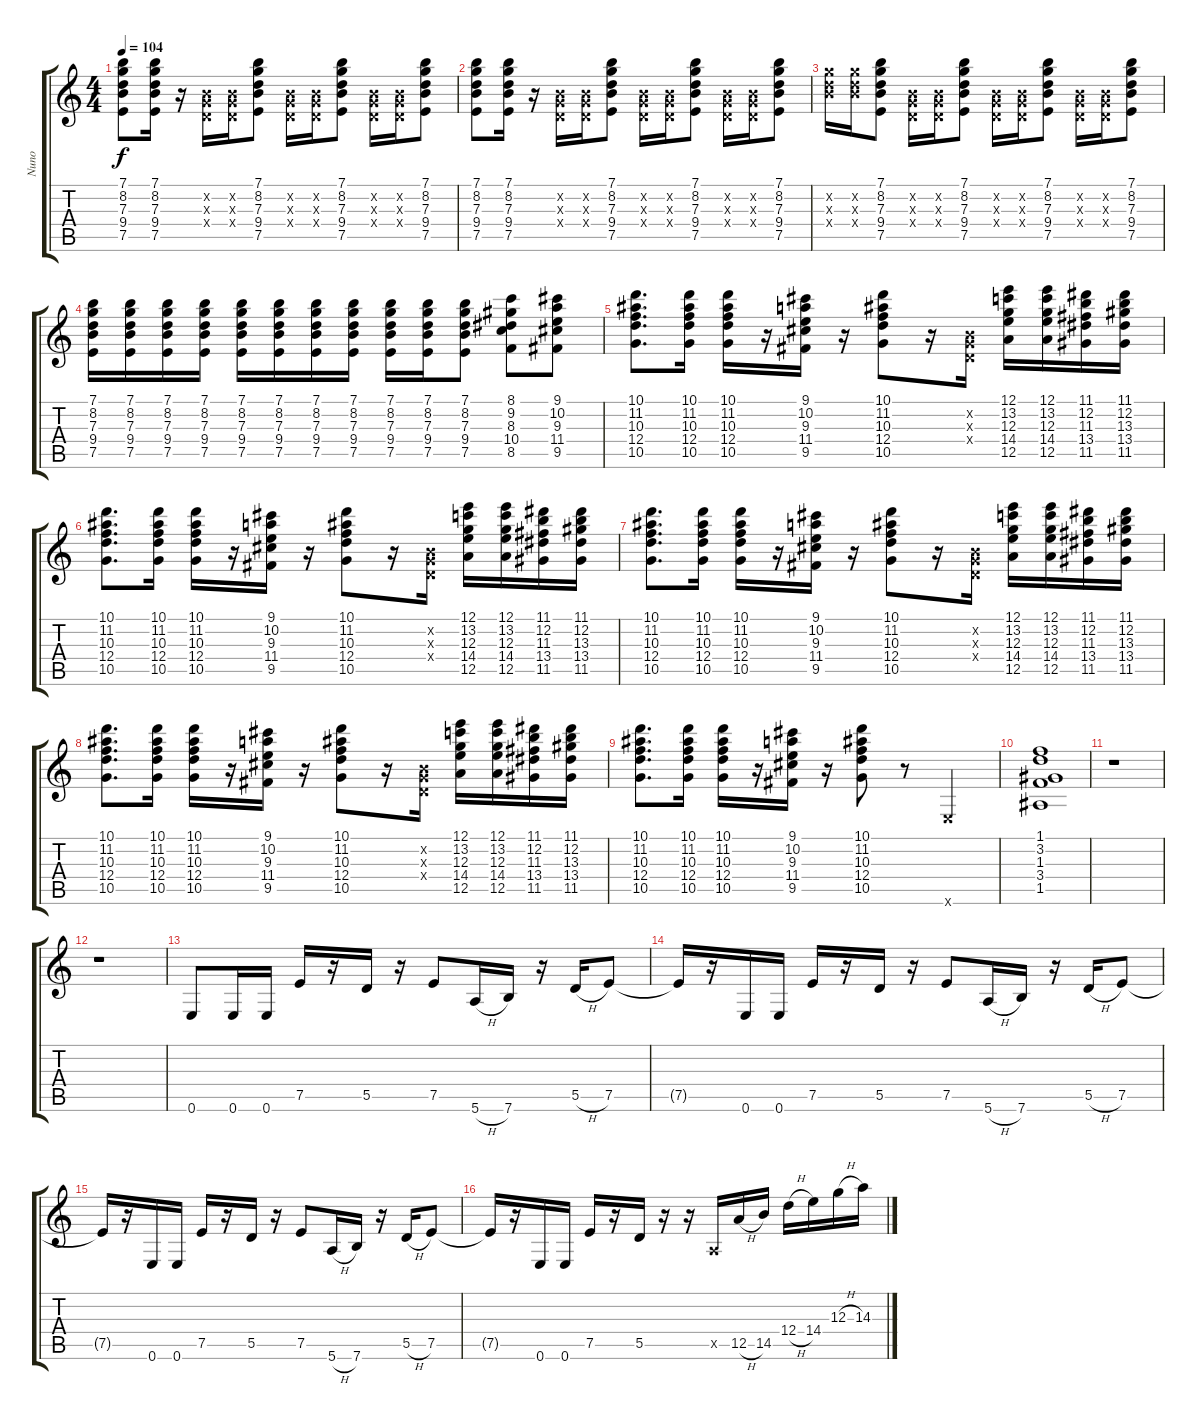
\track ("Nuno" "Nuno") {instrument distortionguitar}
\staff {score tabs}
\tuning (E4 B3 G3 D3 A2 E2) {hide}
\ts (4 4)
\tempo 104
\clef g2
\ks c
(7.1 8.2 7.3 9.4 7.5).8{dy f} (7.1 8.2 7.3 9.4 7.5).16 r.16 (0.2{x} 0.3{x} 0.4{x}).16 (0.2{x} 0.3{x} 0.4{x}).16 (7.1 8.2 7.3 9.4 7.5).8 (0.2{x} 0.3{x} 0.4{x}).16 (0.2{x} 0.3{x} 0.4{x}).16 (7.1 8.2 7.3 9.4 7.5).8 (0.2{x} 0.3{x} 0.4{x}).16 (0.2{x} 0.3{x} 0.4{x}).16 (7.1 8.2 7.3 9.4 7.5).8 |
(7.1 8.2 7.3 9.4 7.5).8 (7.1 8.2 7.3 9.4 7.5).16 r.16 (0.2{x} 0.3{x} 0.4{x}).16 (0.2{x} 0.3{x} 0.4{x}).16 (7.1 8.2 7.3 9.4 7.5).8 (0.2{x} 0.3{x} 0.4{x}).16 (0.2{x} 0.3{x} 0.4{x}).16 (7.1 8.2 7.3 9.4 7.5).8 (0.2{x} 0.3{x} 0.4{x}).16 (0.2{x} 0.3{x} 0.4{x}).16 (7.1 8.2 7.3 9.4 7.5).8 |
(8.2{x} 7.3{x} 9.4{x}).16 (8.2{x} 7.3{x} 9.4{x}).16 (7.1 8.2 7.3 9.4 7.5).8 (0.2{x} 0.3{x} 0.4{x}).16 (0.2{x} 0.3{x} 0.4{x}).16 (7.1 8.2 7.3 9.4 7.5).8 (0.2{x} 0.3{x} 0.4{x}).16 (0.2{x} 0.3{x} 0.4{x}).16 (7.1 8.2 7.3 9.4 7.5).8 (0.2{x} 0.3{x} 0.4{x}).16 (0.2{x} 0.3{x} 0.4{x}).16 (7.1 8.2 7.3 9.4 7.5).8 |
(7.1 8.2 7.3 9.4 7.5).16 (7.1 8.2 7.3 9.4 7.5).16 (7.1 8.2 7.3 9.4 7.5).16 (7.1 8.2 7.3 9.4 7.5).16 (7.1 8.2 7.3 9.4 7.5).16 (7.1 8.2 7.3 9.4 7.5).16 (7.1 8.2 7.3 9.4 7.5).16 (7.1 8.2 7.3 9.4 7.5).16 (7.1 8.2 7.3 9.4 7.5).16 (7.1 8.2 7.3 9.4 7.5).16 (7.1 8.2 7.3 9.4 7.5).8 (8.1 9.2 8.3 10.4 8.5).8 (9.1 10.2 9.3 11.4 9.5).8 |
(10.1 11.2 10.3 12.4 10.5).8{d} (10.1 11.2 10.3 12.4 10.5).16 (10.1 11.2 10.3 12.4 10.5).16 r.16 (9.1 10.2 9.3 11.4 9.5).16 r.16 (10.1 11.2 10.3 12.4 10.5).8 r.16 (0.2{x} 0.3{x} 0.4{x}).16 (12.1 13.2 12.3 14.4 12.5).16 (12.1 13.2 12.3 14.4 12.5).16 (11.1 12.2 11.3 13.4 11.5).16 (11.1 12.2 13.3 13.4 11.5).16 |
(10.1 11.2 10.3 12.4 10.5).8{d} (10.1 11.2 10.3 12.4 10.5).16 (10.1 11.2 10.3 12.4 10.5).16 r.16 (9.1 10.2 9.3 11.4 9.5).16 r.16 (10.1 11.2 10.3 12.4 10.5).8 r.16 (0.2{x} 0.3{x} 0.4{x}).16 (12.1 13.2 12.3 14.4 12.5).16 (12.1 13.2 12.3 14.4 12.5).16 (11.1 12.2 11.3 13.4 11.5).16 (11.1 12.2 13.3 13.4 11.5).16 |
(10.1 11.2 10.3 12.4 10.5).8{d} (10.1 11.2 10.3 12.4 10.5).16 (10.1 11.2 10.3 12.4 10.5).16 r.16 (9.1 10.2 9.3 11.4 9.5).16 r.16 (10.1 11.2 10.3 12.4 10.5).8 r.16 (0.2{x} 0.3{x} 0.4{x}).16 (12.1 13.2 12.3 14.4 12.5).16 (12.1 13.2 12.3 14.4 12.5).16 (11.1 12.2 11.3 13.4 11.5).16 (11.1 12.2 13.3 13.4 11.5).16 |
(10.1 11.2 10.3 12.4 10.5).8{d} (10.1 11.2 10.3 12.4 10.5).16 (10.1 11.2 10.3 12.4 10.5).16 r.16 (9.1 10.2 9.3 11.4 9.5).16 r.16 (10.1 11.2 10.3 12.4 10.5).8 r.16 (0.2{x} 0.3{x} 0.4{x}).16 (12.1 13.2 12.3 14.4 12.5).16 (12.1 13.2 12.3 14.4 12.5).16 (11.1 12.2 11.3 13.4 11.5).16 (11.1 12.2 13.3 13.4 11.5).16 |
(10.1 11.2 10.3 12.4 10.5).8{d} (10.1 11.2 10.3 12.4 10.5).16 (10.1 11.2 10.3 12.4 10.5).16 r.16 (9.1 10.2 9.3 11.4 9.5).16 r.16 (10.1 11.2 10.3 12.4 10.5).8 r.8 0.6{x}.4 |
(1.1 3.2 1.3 3.4 1.5).1 |
r.1 |
r.1 |
0.6.8 0.6.16 0.6.16 7.5.16 r.16 5.5.16 r.16 7.5.8 5.6{h}.16 7.6.16 r.16 5.5{h}.16 7.5.8 |
7.5{t}.16 r.16 0.6.16 0.6.16 7.5.16 r.16 5.5.16 r.16 7.5.8 5.6{h}.16 7.6.16 r.16 5.5{h}.16 7.5.8 |
7.5{t}.16 r.16 0.6.16 0.6.16 7.5.16 r.16 5.5.16 r.16 7.5.8 5.6{h}.16 7.6.16 r.16 5.5{h}.16 7.5.8 |
7.5{t}.16 r.16 0.6.16 0.6.16 7.5.16 r.16 5.5.16 r.16 r.16 0.5{x}.16 12.5{h}.16 14.5.16 12.4{h}.16 14.4.16 12.3{h}.16 14.3.16
